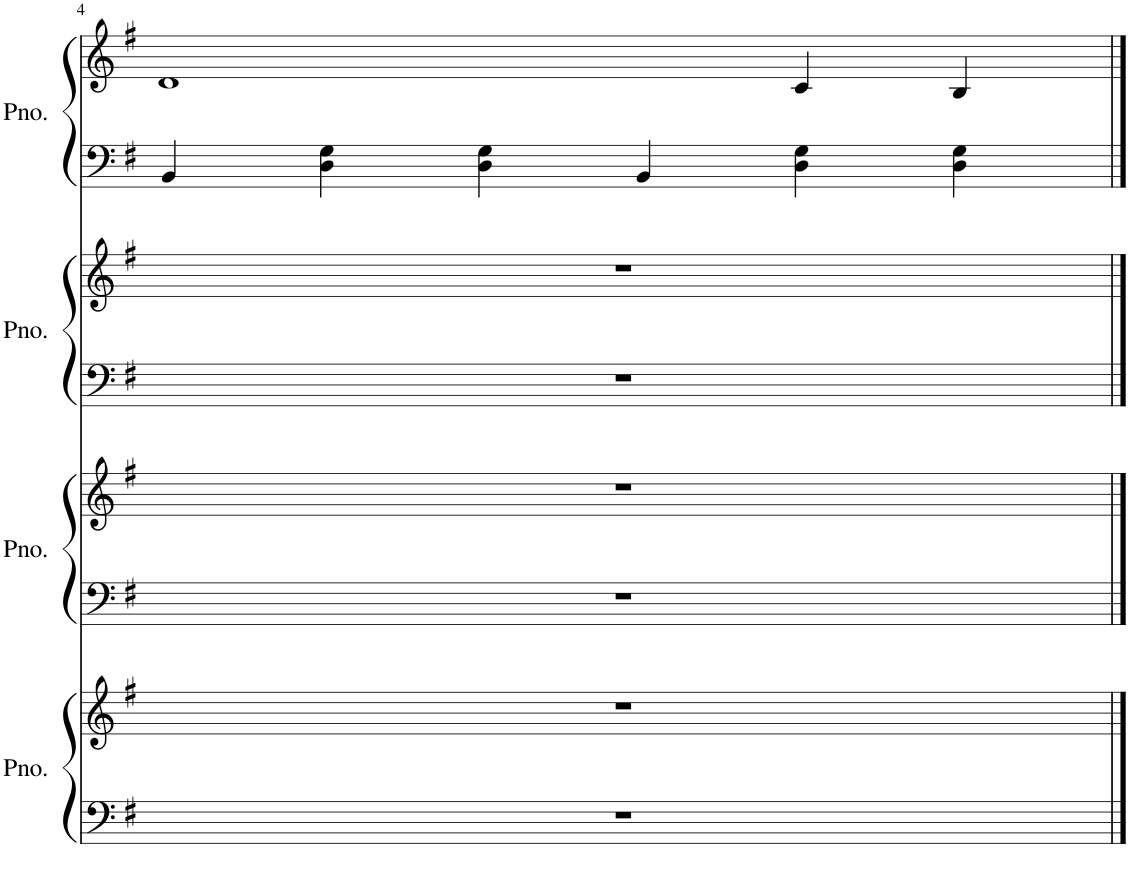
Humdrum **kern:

**kern	**kern	**kern	**kern	**kern	**kern	**kern	**kern
*part4	*part4	*part3	*part3	*part2	*part2	*part1	*part1
*staff8	*staff7	*staff6	*staff5	*staff4	*staff3	*staff2	*staff1
*I"Piano	*	*I"Piano	*	*I"Piano	*	*I"Piano	*
*I'Pno.	*	*I'Pno.	*	*I'Pno.	*	*I'Pno.	*
!!LO:PB:g=z
*clefF4	*clefG2	*clefF4	*clefG2	*clefF4	*clefG2	*clefF4	*clefG2
*k[f#]	*k[f#]	*k[f#]	*k[f#]	*k[f#]	*k[f#]	*k[f#]	*k[f#]
*M3/2	*M3/2	*M3/2	*M3/2	*M3/2	*M3/2	*M3/2	*M3/2
=4	=4	=4	=4	=4	=4	=4	=4
1.r	1.r	1.r	1.r	1.r	1.r	4BB/	1d
.	.	.	.	.	.	4D\ 4G\	.
.	.	.	.	.	.	4D\ 4G\	.
.	.	.	.	.	.	4BB/	.
.	.	.	.	.	.	4D\ 4G\	4c/
.	.	.	.	.	.	4D\ 4G\	4B/
==	==	==	==	==	==	==	==
*-	*-	*-	*-	*-	*-	*-	*-
